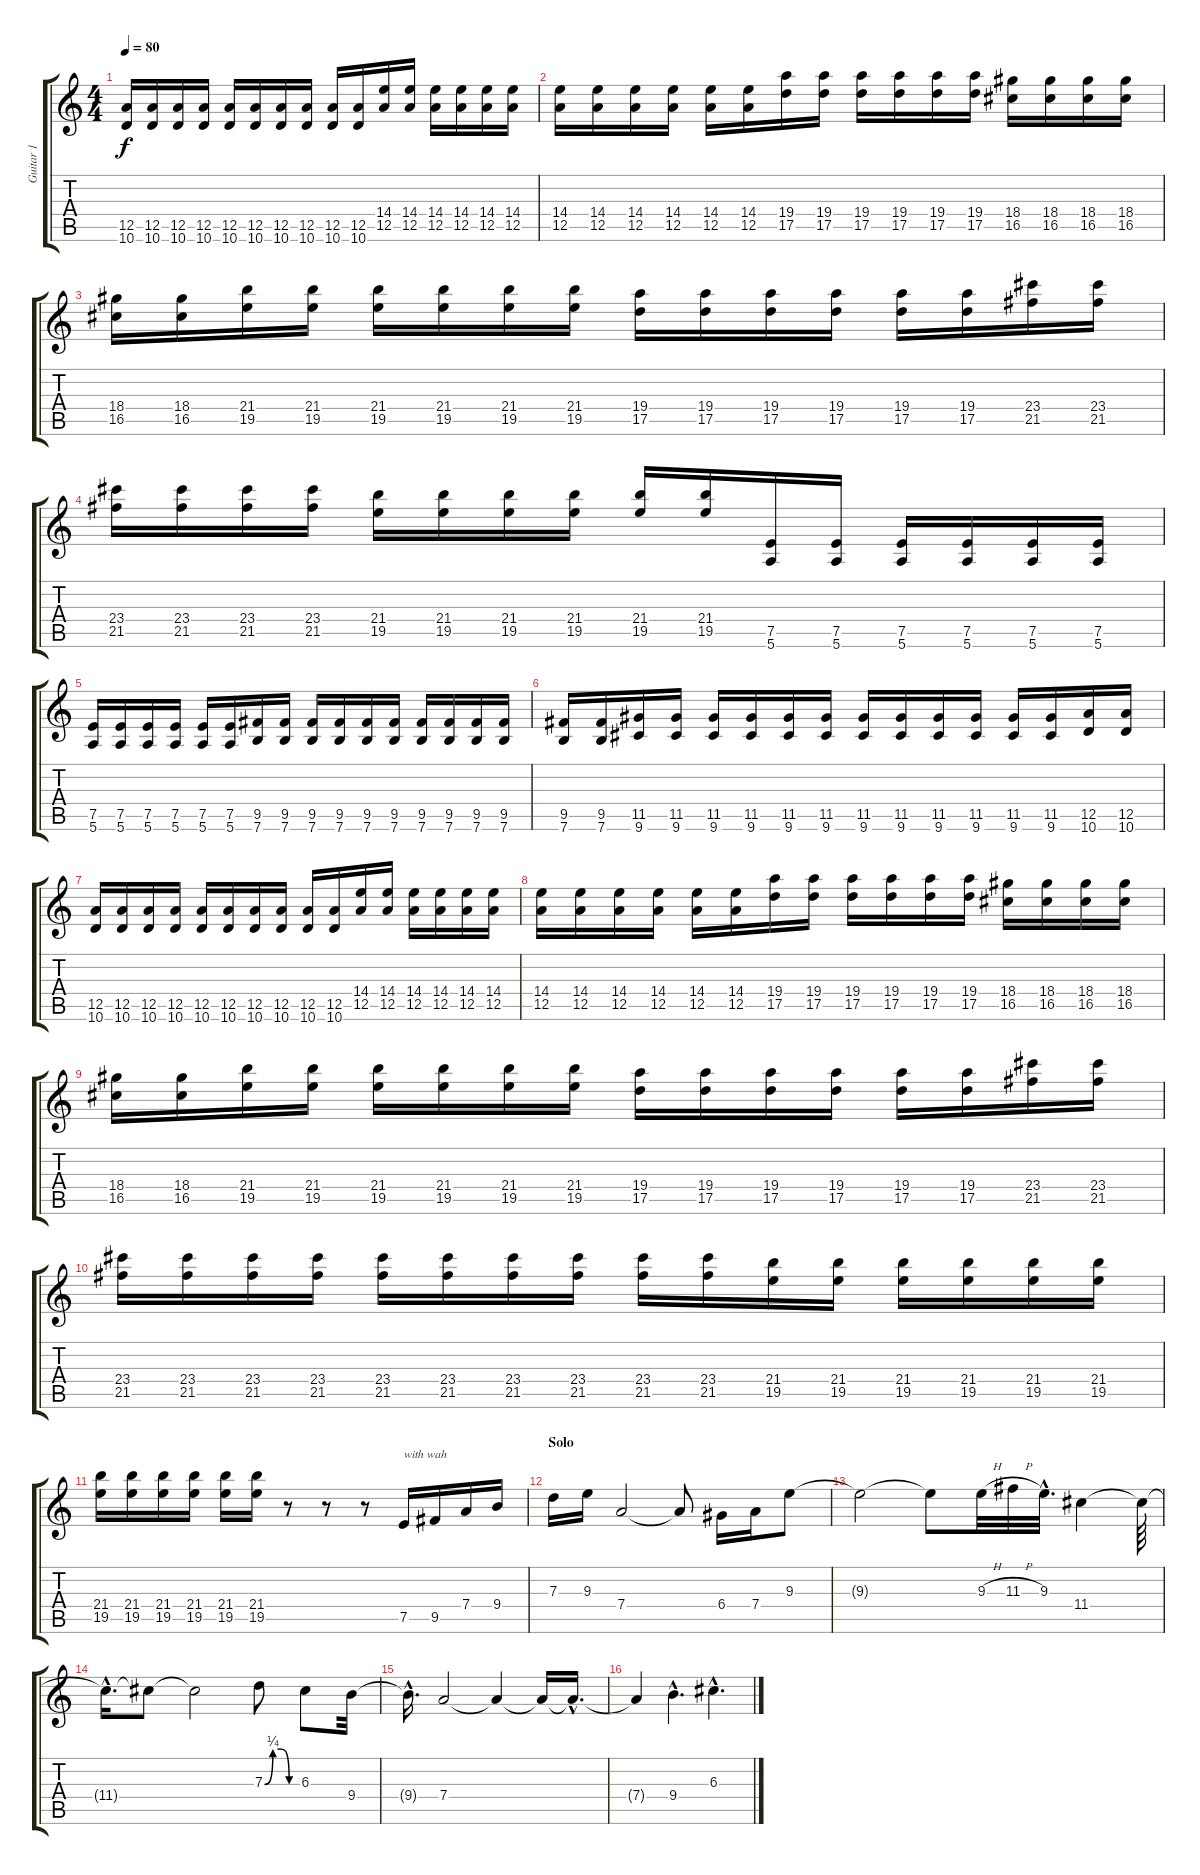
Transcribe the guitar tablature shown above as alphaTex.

\track ("Guitar 1" "Guitar 1") {instrument acousticguitarsteel}
\staff {score tabs}
\tuning (E4 B3 G3 D3 A2 E2) {hide}
\ts (4 4)
\tempo 80
\clef g2
\ks c
(12.5 10.6).16{dy f} (12.5 10.6).16 (12.5 10.6).16 (12.5 10.6).16 (12.5 10.6).16 (12.5 10.6).16 (12.5 10.6).16 (12.5 10.6).16 (12.5 10.6).16 (12.5 10.6).16 (14.4 12.5).16 (14.4 12.5).16 (14.4 12.5).16 (14.4 12.5).16 (14.4 12.5).16 (14.4 12.5).16 |
(14.4 12.5).16 (14.4 12.5).16 (14.4 12.5).16 (14.4 12.5).16 (14.4 12.5).16 (14.4 12.5).16 (19.4 17.5).16 (19.4 17.5).16 (19.4 17.5).16 (19.4 17.5).16 (19.4 17.5).16 (19.4 17.5).16 (18.4 16.5).16 (18.4 16.5).16 (18.4 16.5).16 (18.4 16.5).16 |
(18.4 16.5).16 (18.4 16.5).16 (21.4 19.5).16 (21.4 19.5).16 (21.4 19.5).16 (21.4 19.5).16 (21.4 19.5).16 (21.4 19.5).16 (19.4 17.5).16 (19.4 17.5).16 (19.4 17.5).16 (19.4 17.5).16 (19.4 17.5).16 (19.4 17.5).16 (23.4 21.5).16 (23.4 21.5).16 |
(23.4 21.5).16 (23.4 21.5).16 (23.4 21.5).16 (23.4 21.5).16 (21.4 19.5).16 (21.4 19.5).16 (21.4 19.5).16 (21.4 19.5).16 (21.4 19.5).16 (21.4 19.5).16 (7.5 5.6).16 (7.5 5.6).16 (7.5 5.6).16 (7.5 5.6).16 (7.5 5.6).16 (7.5 5.6).16 |
(7.5 5.6).16 (7.5 5.6).16 (7.5 5.6).16 (7.5 5.6).16 (7.5 5.6).16 (7.5 5.6).16 (9.5 7.6).16 (9.5 7.6).16 (9.5 7.6).16 (9.5 7.6).16 (9.5 7.6).16 (9.5 7.6).16 (9.5 7.6).16 (9.5 7.6).16 (9.5 7.6).16 (9.5 7.6).16 |
(9.5 7.6).16 (9.5 7.6).16 (11.5 9.6).16 (11.5 9.6).16 (11.5 9.6).16 (11.5 9.6).16 (11.5 9.6).16 (11.5 9.6).16 (11.5 9.6).16 (11.5 9.6).16 (11.5 9.6).16 (11.5 9.6).16 (11.5 9.6).16 (11.5 9.6).16 (12.5 10.6).16 (12.5 10.6).16 |
(12.5 10.6).16 (12.5 10.6).16 (12.5 10.6).16 (12.5 10.6).16 (12.5 10.6).16 (12.5 10.6).16 (12.5 10.6).16 (12.5 10.6).16 (12.5 10.6).16 (12.5 10.6).16 (14.4 12.5).16 (14.4 12.5).16 (14.4 12.5).16 (14.4 12.5).16 (14.4 12.5).16 (14.4 12.5).16 |
(14.4 12.5).16 (14.4 12.5).16 (14.4 12.5).16 (14.4 12.5).16 (14.4 12.5).16 (14.4 12.5).16 (19.4 17.5).16 (19.4 17.5).16 (19.4 17.5).16 (19.4 17.5).16 (19.4 17.5).16 (19.4 17.5).16 (18.4 16.5).16 (18.4 16.5).16 (18.4 16.5).16 (18.4 16.5).16 |
(18.4 16.5).16 (18.4 16.5).16 (21.4 19.5).16 (21.4 19.5).16 (21.4 19.5).16 (21.4 19.5).16 (21.4 19.5).16 (21.4 19.5).16 (19.4 17.5).16 (19.4 17.5).16 (19.4 17.5).16 (19.4 17.5).16 (19.4 17.5).16 (19.4 17.5).16 (23.4 21.5).16 (23.4 21.5).16 |
(23.4 21.5).16 (23.4 21.5).16 (23.4 21.5).16 (23.4 21.5).16 (23.4 21.5).16 (23.4 21.5).16 (23.4 21.5).16 (23.4 21.5).16 (23.4 21.5).16 (23.4 21.5).16 (21.4 19.5).16 (21.4 19.5).16 (21.4 19.5).16 (21.4 19.5).16 (21.4 19.5).16 (21.4 19.5).16 |
(21.4 19.5).16 (21.4 19.5).16 (21.4 19.5).16 (21.4 19.5).16 (21.4 19.5).16 (21.4 19.5).16 r.8 r.8 r.8 7.5.16{txt "with wah" volume 14 instrument overdrivenguitar} 9.5.16 7.4.16 9.4.16 |
\section ("" "Solo")
7.3.16 9.3.16 7.4.2 7.4{t}.8 6.4.16 7.4.16 9.3.8 |
9.3{t}.2 9.3{t}.8 9.3{h}.32 11.3{h}.32 9.3{hac}.32{d} 11.4.4 11.4{t}.64 |
11.4{hac t}.16{d} 11.4{t}.8 11.4{t}.2 7.3{be (custom 0 0 15 1 30 1 45 0 60 0)}.8 6.3.8 9.4.32 |
9.4{hac t}.16{d} 7.4.2 7.4{t}.4 7.4{t}.16 7.4{hac t}.16{d} |
7.4{t}.4 9.4{hac}.4{d} 6.3{hac}.4{d}
